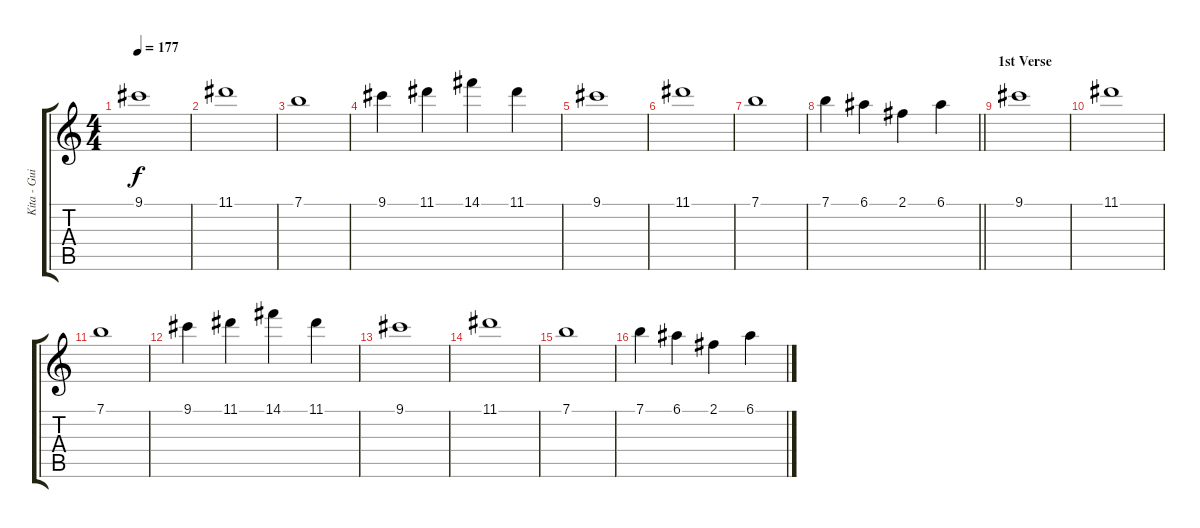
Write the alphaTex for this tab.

\track ("Kita - Guitar" "Kita - Gui") {instrument acousticguitarnylon}
\staff {score tabs}
\tuning (E4 B3 G3 D3 A2 E2) {hide}
\ts (4 4)
\tempo 177
\clef g2
\ks c
9.1.1{dy f} |
11.1.1 |
7.1.1 |
9.1.4 11.1.4 14.1.4 11.1.4 |
9.1.1 |
11.1.1 |
7.1.1 |
\barLineRight lightlight
7.1.4 6.1.4 2.1.4 6.1.4 |
\section ("" "1st Verse")
9.1.1 |
11.1.1 |
7.1.1 |
9.1.4 11.1.4 14.1.4 11.1.4 |
9.1.1 |
11.1.1 |
7.1.1 |
7.1.4 6.1.4 2.1.4 6.1.4
